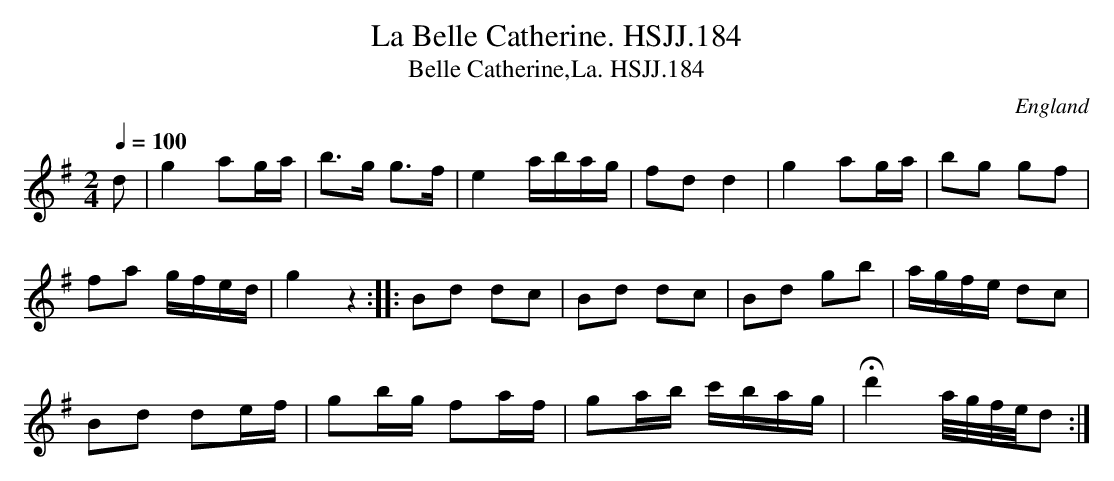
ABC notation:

X:1
T:La Belle Catherine. HSJJ.184
T:Belle Catherine,La. HSJJ.184
M:2/4
L:1/16
Q:1/4=100
O:England
K:G
d2|g4a2ga|b3g g3f|e4abag|f2-d2d4|g4a2ga|b2-g2 g2f2|
f2a2 gfed|g4z4::B2d2 d2c2|B2d2 d2c2|B2d2 g2b2|agfe d2c2|
B2d2 d2ef|g2bg f2af|g2ab c'bag|Hd'4a/g/f/e/d2:|
